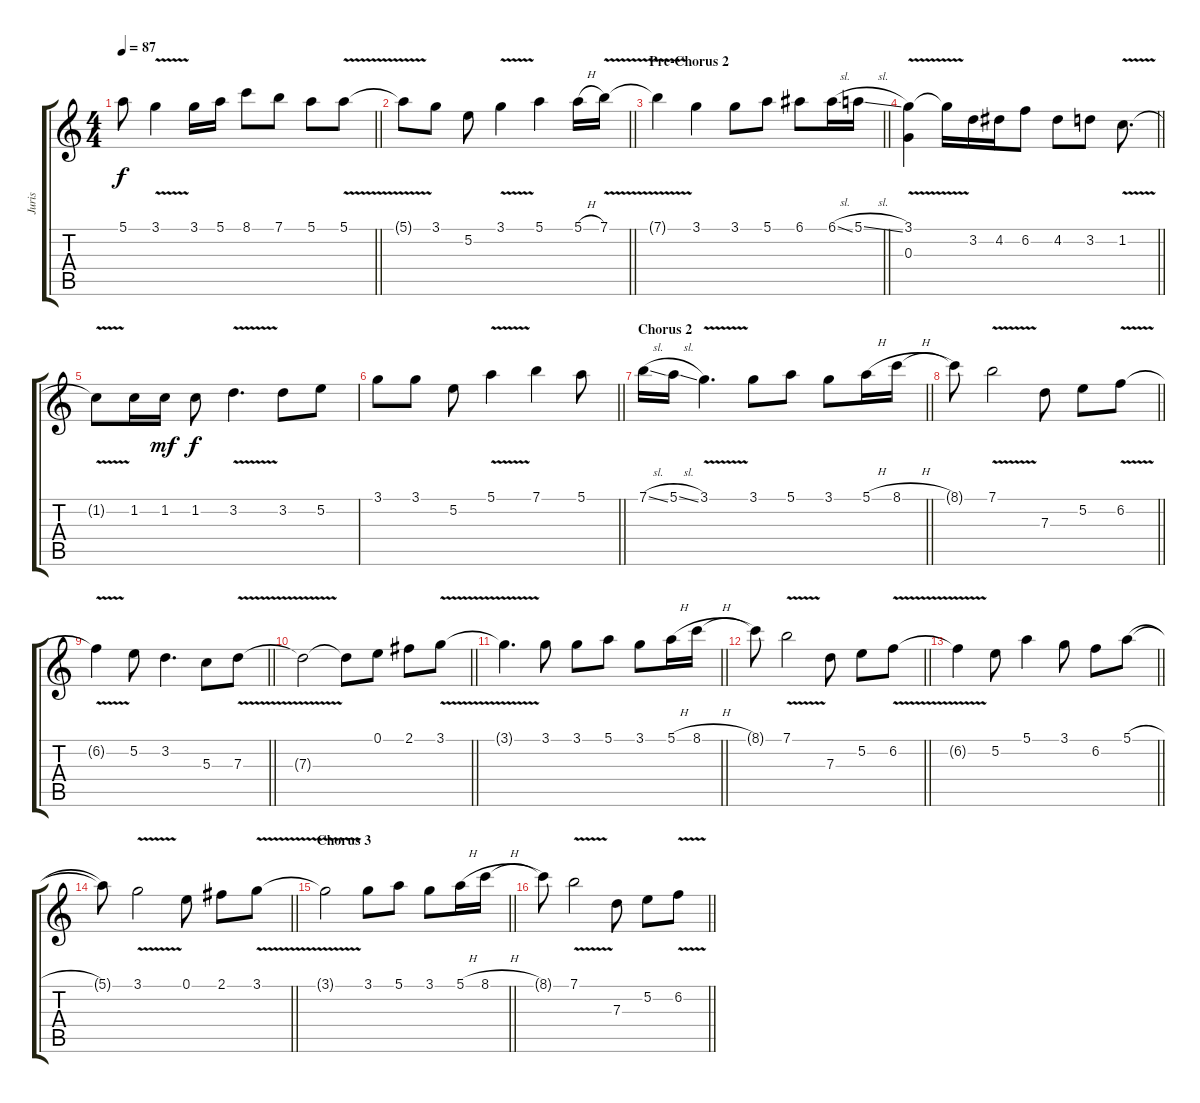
\track ("Juris" "Juris") {instrument acousticguitarsteel}
\staff {score tabs}
\tuning (E4 B3 G3 D3 A2 E2) {hide}
\ts (4 4)
\tempo 87
\clef g2
\barLineRight lightlight
\ks c
5.1{t}.8{dy f} 3.1{v}.4 3.1.16 5.1.16 8.1.8 7.1.8 5.1.8 5.1{v}.8 |
\barLineRight lightlight
5.1{t}.8 3.1.8 5.2.8 3.1{v}.4 5.1.4 5.1{h}.16 7.1{v}.16 |
\section ("" "Pre-Chorus 2")
\barLineRight lightlight
7.1{t}.4 3.1.4 3.1.8 5.1.8 6.1.8 6.1{sl}.16 5.1{sl}.16 |
\barLineRight lightlight
(3.1{v} 0.3).4 3.1{t}.16 3.2.16 4.2.16 6.2.8 4.2.8 3.2.8 1.2{v}.8{d} |
1.2{t}.8 1.2.16 1.2.16{dy mf} 1.2.8{dy f} 3.2{v}.4{d} 3.2.8 5.2.8 |
\barLineRight lightlight
3.1.8 3.1.8 5.2.8 5.1{v}.4 7.1.4 5.1.8 |
\section ("" "Chorus 2")
\barLineRight lightlight
7.1{sl}.16 5.1{sl}.16 3.1{v}.4{d} 3.1.8 5.1.8 3.1.8 5.1{h}.16 8.1{h}.16 |
\barLineRight lightlight
8.1{t}.8 7.1{v}.2 7.3.8 5.2.8 6.2{v}.8 |
\barLineRight lightlight
6.2{t}.4 5.2.8 3.2.4{d} 5.3.8 7.3{v}.8 |
\barLineRight lightlight
7.3{t}.2 7.3{t}.8 0.1.8 2.1.8 3.1{v}.8 |
\barLineRight lightlight
3.1{t}.4{d} 3.1.8 3.1.8 5.1.8 3.1.8 5.1{h}.16 8.1{h}.16 |
\barLineRight lightlight
8.1{t}.8 7.1{v}.2 7.3.8 5.2.8 6.2{v}.8 |
\barLineRight lightlight
6.2{t}.4 5.2.8 5.1.4 3.1.8 6.2.8 5.1{h}.8 |
\barLineRight lightlight
5.1{t}.8 3.1{v}.2 0.1.8 2.1.8 3.1{v}.8 |
\section ("" "Chorus 3")
\barLineRight lightlight
3.1{t}.2 3.1.8 5.1.8 3.1.8 5.1{h}.16 8.1{h}.16 |
\barLineRight lightlight
8.1{t}.8 7.1{v}.2 7.3.8 5.2.8 6.2{v}.8
